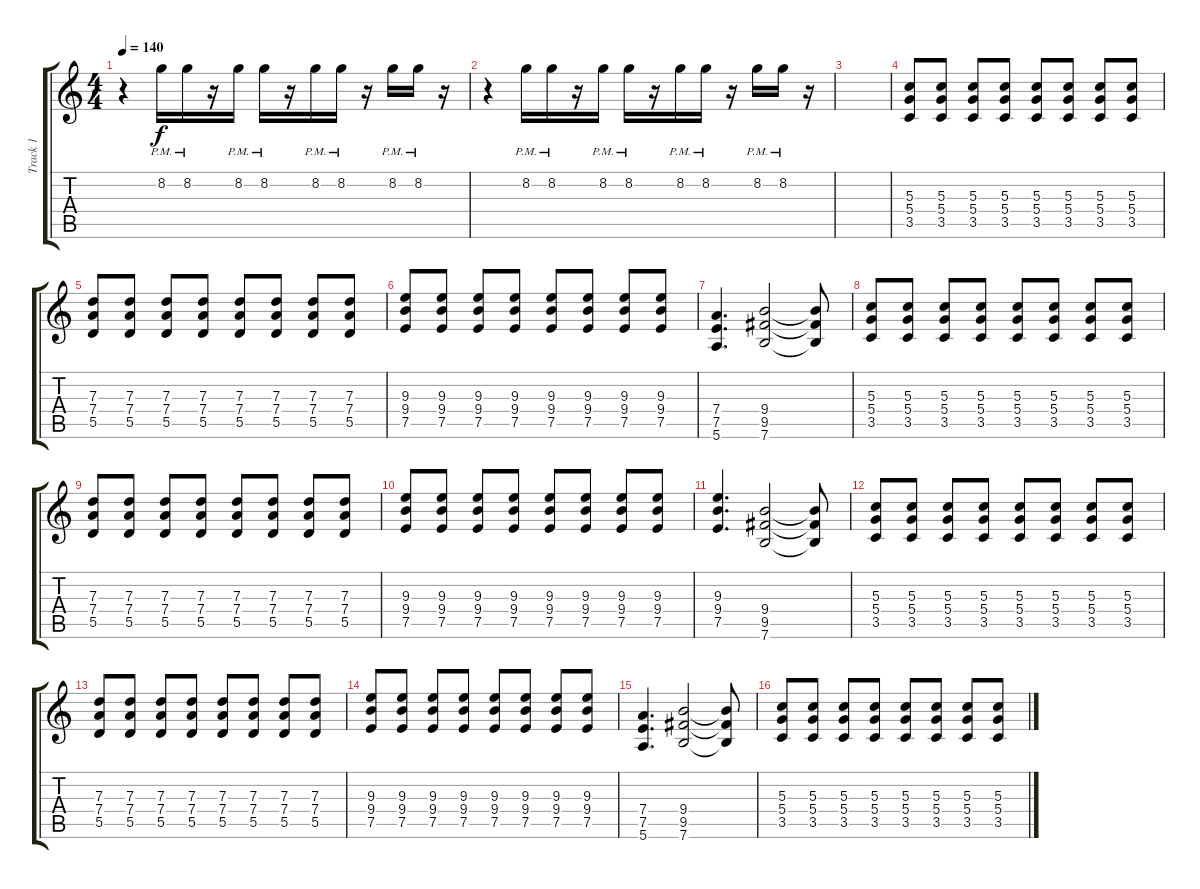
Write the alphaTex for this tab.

\track ("Track 1" "Track 1") {instrument distortionguitar}
\staff {score tabs}
\tuning (E4 B3 G3 D3 A2 E2) {hide}
\ts (4 4)
\tempo 140
\clef g2
\ks c
r.4{dy f} 8.2{pm}.16 8.2{pm}.16 r.16 8.2{pm}.16 8.2{pm}.16 r.16 8.2{pm}.16 8.2{pm}.16 r.16 8.2{pm}.16 8.2{pm}.16 r.16 |
r.4 8.2{pm}.16 8.2{pm}.16 r.16 8.2{pm}.16 8.2{pm}.16 r.16 8.2{pm}.16 8.2{pm}.16 r.16 8.2{pm}.16 8.2{pm}.16 r.16 |
|
(5.3 5.4 3.5).8 (5.3 5.4 3.5).8 (5.3 5.4 3.5).8 (5.3 5.4 3.5).8 (5.3 5.4 3.5).8 (5.3 5.4 3.5).8 (5.3 5.4 3.5).8 (5.3 5.4 3.5).8 |
(7.3 7.4 5.5).8 (7.3 7.4 5.5).8 (7.3 7.4 5.5).8 (7.3 7.4 5.5).8 (7.3 7.4 5.5).8 (7.3 7.4 5.5).8 (7.3 7.4 5.5).8 (7.3 7.4 5.5).8 |
(9.3 9.4 7.5).8 (9.3 9.4 7.5).8 (9.3 9.4 7.5).8 (9.3 9.4 7.5).8 (9.3 9.4 7.5).8 (9.3 9.4 7.5).8 (9.3 9.4 7.5).8 (9.3 9.4 7.5).8 |
(7.4 7.5 5.6).4{d} (9.4 9.5 7.6).2 (9.4{t} 9.5{t} 7.6{t}).8 |
(5.3 5.4 3.5).8 (5.3 5.4 3.5).8 (5.3 5.4 3.5).8 (5.3 5.4 3.5).8 (5.3 5.4 3.5).8 (5.3 5.4 3.5).8 (5.3 5.4 3.5).8 (5.3 5.4 3.5).8 |
(7.3 7.4 5.5).8 (7.3 7.4 5.5).8 (7.3 7.4 5.5).8 (7.3 7.4 5.5).8 (7.3 7.4 5.5).8 (7.3 7.4 5.5).8 (7.3 7.4 5.5).8 (7.3 7.4 5.5).8 |
(9.3 9.4 7.5).8 (9.3 9.4 7.5).8 (9.3 9.4 7.5).8 (9.3 9.4 7.5).8 (9.3 9.4 7.5).8 (9.3 9.4 7.5).8 (9.3 9.4 7.5).8 (9.3 9.4 7.5).8 |
(9.3 9.4 7.5).4{d} (9.4 9.5 7.6).2 (9.4{t} 9.5{t} 7.6{t}).8 |
(5.3 5.4 3.5).8 (5.3 5.4 3.5).8 (5.3 5.4 3.5).8 (5.3 5.4 3.5).8 (5.3 5.4 3.5).8 (5.3 5.4 3.5).8 (5.3 5.4 3.5).8 (5.3 5.4 3.5).8 |
(7.3 7.4 5.5).8 (7.3 7.4 5.5).8 (7.3 7.4 5.5).8 (7.3 7.4 5.5).8 (7.3 7.4 5.5).8 (7.3 7.4 5.5).8 (7.3 7.4 5.5).8 (7.3 7.4 5.5).8 |
(9.3 9.4 7.5).8 (9.3 9.4 7.5).8 (9.3 9.4 7.5).8 (9.3 9.4 7.5).8 (9.3 9.4 7.5).8 (9.3 9.4 7.5).8 (9.3 9.4 7.5).8 (9.3 9.4 7.5).8 |
(7.4 7.5 5.6).4{d} (9.4 9.5 7.6).2 (9.4{t} 9.5{t} 7.6{t}).8 |
(5.3 5.4 3.5).8 (5.3 5.4 3.5).8 (5.3 5.4 3.5).8 (5.3 5.4 3.5).8 (5.3 5.4 3.5).8 (5.3 5.4 3.5).8 (5.3 5.4 3.5).8 (5.3 5.4 3.5).8
